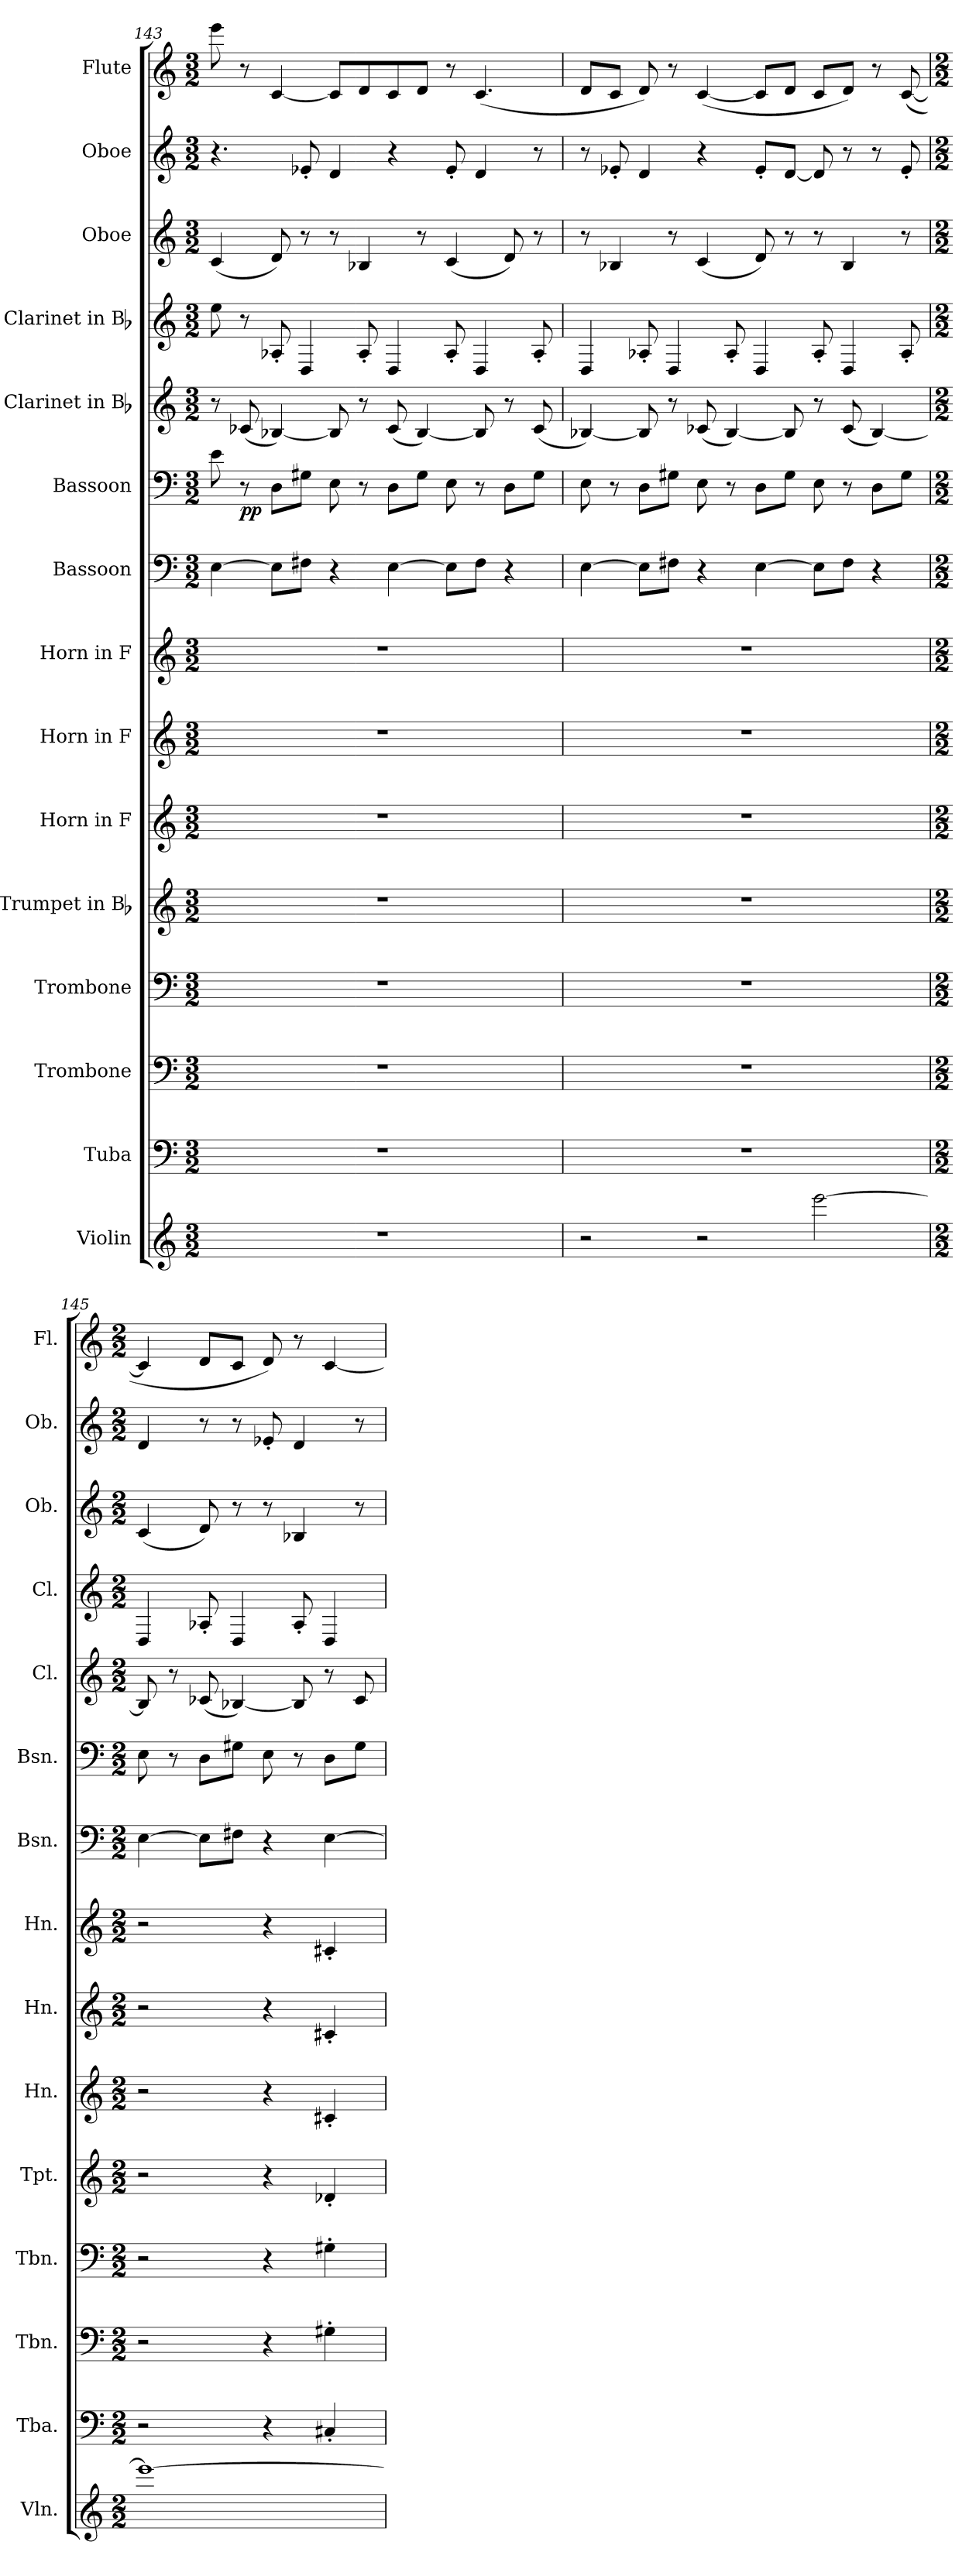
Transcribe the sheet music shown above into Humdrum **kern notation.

**kern	**kern	**kern	**kern	**kern	**kern	**kern	**kern	**kern	**kern	**dynam	**kern	**kern	**kern	**kern	**kern
*part15	*part14	*part13	*part12	*part11	*part10	*part9	*part8	*part7	*part6	*part6	*part5	*part4	*part3	*part2	*part1
*staff15	*staff14	*staff13	*staff12	*staff11	*staff10	*staff9	*staff8	*staff7	*staff6	*staff6	*staff5	*staff4	*staff3	*staff2	*staff1
*I"Violin	*I"Tuba	*I"Trombone	*I"Trombone	*I"Trumpet in Bb	*I"Horn in F	*I"Horn in F	*I"Horn in F	*I"Bassoon	*I"Bassoon	*	*I"Clarinet in Bb	*I"Clarinet in Bb	*I"Oboe	*I"Oboe	*I"Flute
*I'Vln.	*I'Tba.	*I'Tbn.	*I'Tbn.	*I'Tpt.	*I'Hn.	*I'Hn.	*I'Hn.	*I'Bsn.	*I'Bsn.	*	*I'Cl.	*I'Cl.	*I'Ob.	*I'Ob.	*I'Fl.
*clefG2	*clefF4	*clefF4	*clefF4	*clefG2	*clefG2	*clefG2	*clefG2	*clefF4	*clefF4	*	*clefG2	*clefG2	*clefG2	*clefG2	*clefG2
*k[]	*k[]	*k[]	*k[]	*k[]	*	*	*	*k[]	*k[]	*	*k[]	*k[]	*k[]	*k[]	*k[]
*M3/2	*M3/2	*M3/2	*M3/2	*M3/2	*M3/2	*M3/2	*M3/2	*M3/2	*M3/2	*	*M3/2	*M3/2	*M3/2	*M3/2	*M3/2
*MM216	*MM216	*MM216	*MM216	*MM216	*MM216	*MM216	*MM216	*MM216	*MM216	*	*MM216	*MM216	*MM216	*MM216	*MM216
=143	=143	=143	=143	=143	=143	=143	=143	=143	=143	=143	=143	=143	=143	=143	=143
1.r	1.r	1.r	1.r	1.r	1.r	1.r	1.r	[4E	8e	.	8r	8ee	(4c	4.r	8eee
.	.	.	.	.	.	.	.	.	8r	pp	(8c-X	8r	.	.	8r
.	.	.	.	.	.	.	.	8EL]	8DL	.	[4B-X)	8A-X'	8d)	.	[4c
.	.	.	.	.	.	.	.	8F#XJ	8G#XJ	.	.	4D	8r	8e-X'	.
.	.	.	.	.	.	.	.	4r	8E	.	8B-]	.	8r	4d	8cL]
.	.	.	.	.	.	.	.	.	8r	.	8r	8A-'	4B-X	.	8d
.	.	.	.	.	.	.	.	[4E	8DL	.	(8c-	4D	.	4r	8c
.	.	.	.	.	.	.	.	.	8G#J	.	[4B-)	.	8r	.	8dJ
.	.	.	.	.	.	.	.	8EL]	8E	.	.	8A-'	(4c	8e-'	8r
.	.	.	.	.	.	.	.	8F#J	8r	.	8B-]	4D	.	4d	(4.c
.	.	.	.	.	.	.	.	4r	8DL	.	8r	.	8d)	.	.
.	.	.	.	.	.	.	.	.	8G#J	.	(8c-	8A-'	8r	8r	.
=144	=144	=144	=144	=144	=144	=144	=144	=144	=144	=144	=144	=144	=144	=144	=144
2r	1.r	1.r	1.r	1.r	1.r	1.r	1.r	[4E	8E	.	[4B-X)	4D	8r	8r	8dL
.	.	.	.	.	.	.	.	.	8r	.	.	.	4B-X	8e-X'	8cJ
.	.	.	.	.	.	.	.	8EL]	8DL	.	8B-]	8A-X'	.	4d	8d)
.	.	.	.	.	.	.	.	8F#XJ	8G#XJ	.	8r	4D	8r	.	8r
2r	.	.	.	.	.	.	.	4r	8E	.	(8c-X	.	(4c	4r	([4c
.	.	.	.	.	.	.	.	.	8r	.	[4B-)	8A-'	.	.	.
.	.	.	.	.	.	.	.	[4E	8DL	.	.	4D	8d)	8e-'L	8cL]
.	.	.	.	.	.	.	.	.	8G#J	.	8B-]	.	8r	[8dJ	8dJ
[2eee	.	.	.	.	.	.	.	8EL]	8E	.	8r	8A-'	8r	8d]	8cL
.	.	.	.	.	.	.	.	8F#J	8r	.	(8c-	4D	4B-	8r	8dJ)
.	.	.	.	.	.	.	.	4r	8DL	.	[4B-)	.	.	8r	8r
.	.	.	.	.	.	.	.	.	8G#J	.	.	8A-'	8r	8e-'	([8c
=145	=145	=145	=145	=145	=145	=145	=145	=145	=145	=145	=145	=145	=145	=145	=145
*M2/2	*M2/2	*M2/2	*M2/2	*M2/2	*M2/2	*M2/2	*M2/2	*M2/2	*M2/2	*	*M2/2	*M2/2	*M2/2	*M2/2	*M2/2
1eee_	2r	2r	2r	2r	2r	2r	2r	[4E	8E	.	8B-]	4D	(4c	4d	4c]
.	.	.	.	.	.	.	.	.	8r	.	8r	.	.	.	.
.	.	.	.	.	.	.	.	8EL]	8DL	.	(8c-X	8A-X'	8d)	8r	8dL
.	.	.	.	.	.	.	.	8F#XJ	8G#XJ	.	[4B-X)	4D	8r	8r	8cJ
.	4r	4r	4r	4r	4r	4r	4r	4r	8E	.	.	.	8r	8e-X'	8d)
.	.	.	.	.	.	.	.	.	8r	.	8B-]	8A-'	4B-X	4d	8r
.	4C#X'	4G#X'	4G#X'	4d-X'	4c#X'	4c#X'	4c#X'	[4E	8DL	.	8r	4D	.	.	[4c
.	.	.	.	.	.	.	.	.	8G#J	.	8c-	.	8r	8r	.
=	=	=	=	=	=	=	=	=	=	=	=	=	=	=	=
*-	*-	*-	*-	*-	*-	*-	*-	*-	*-	*-	*-	*-	*-	*-	*-
